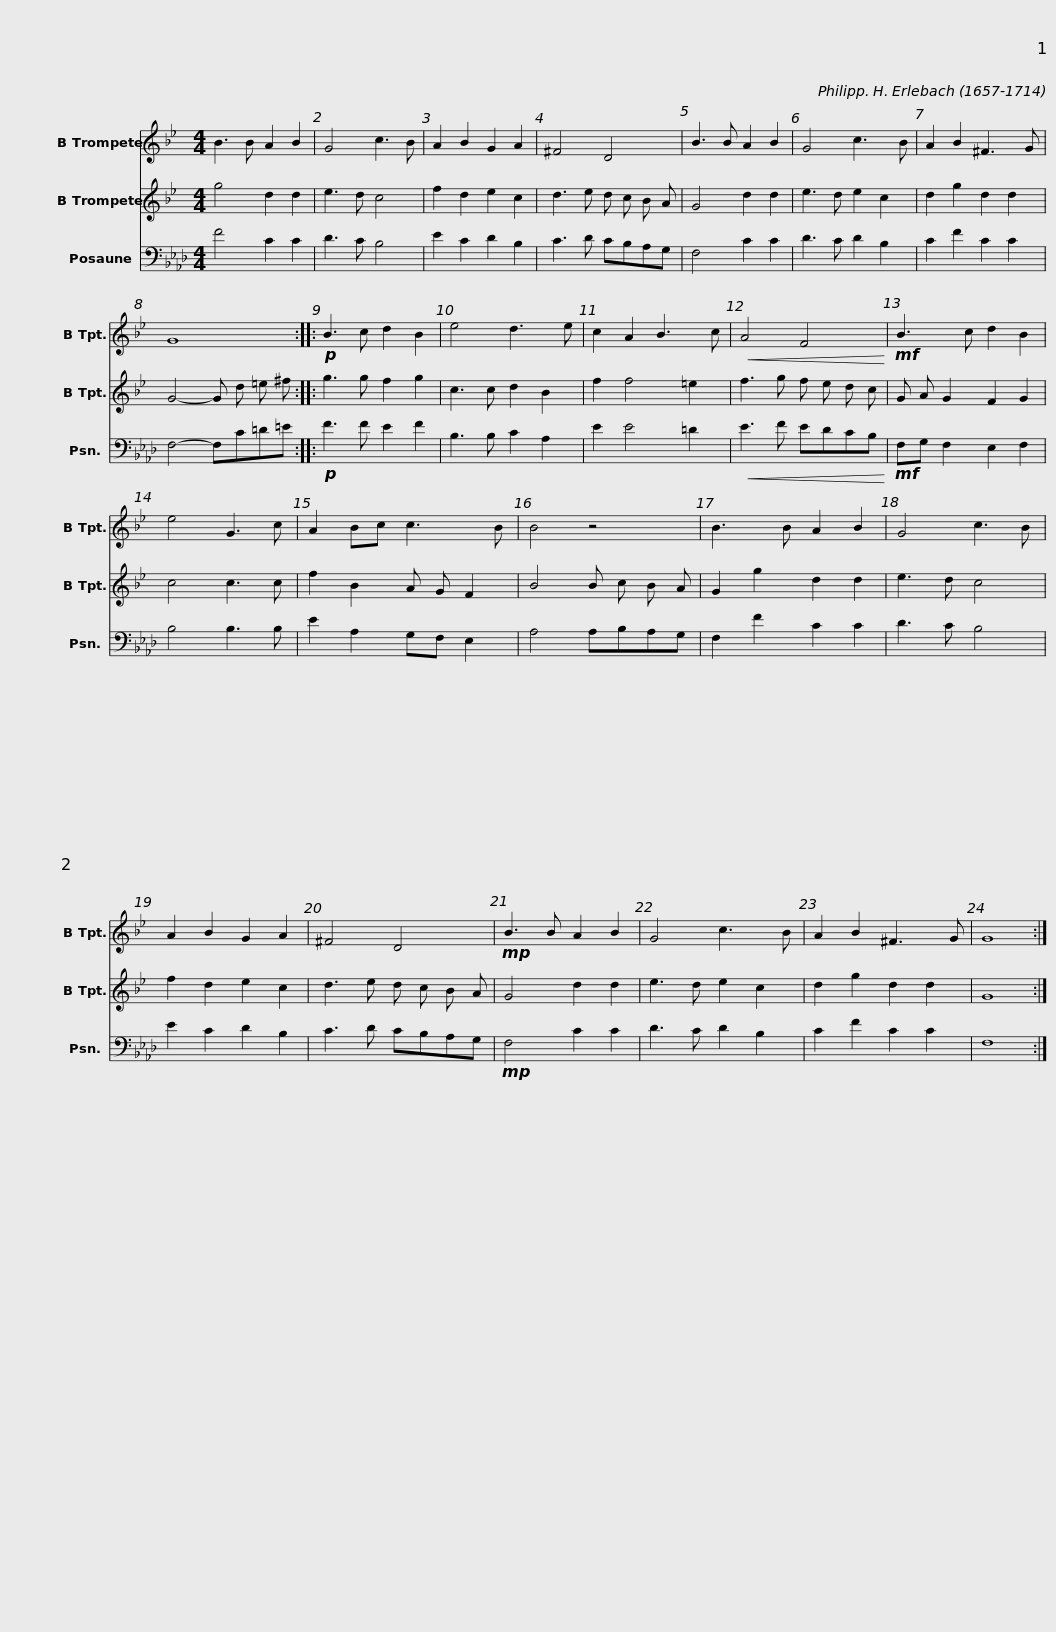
X:1
%%score 1 2 3
L:1/8
M:4/4
I:linebreak $
K:Ab
V:1 treble transpose=-2
V:2 treble transpose=-2
V:3 bass
V:1
[K:Bb] B3 B A2 B2 | G4 c3 B | A2 B2 G2 A2 | ^F4 D4 | B3 B A2 B2 | %5
 G4 c3 B |$ A2 B2 ^F3 G | G8 ::!p! B3 c d2 B2 | e4 d3 e | %10
 c2 A2 B3 c |$!<(! A4 F4!<)! |!mf! B3 c d2 B2 | e4 G3 c | A2 Bc c3 B | %15
 B4 z4 |$ B3 B A2 B2 | G4 c3 B | A2 B2 G2 A2 | ^F4 D4 | %20
!mp! B3 B A2 B2 |$ G4 c3 B | A2 B2 ^F3 G | G8 :| %24
V:2
[K:Bb] g4 d2 d2 | e3 d c4 | f2 d2 e2 c2 | d3 e d c B A | G4 d2 d2 | %5
 e3 d e2 c2 |$ d2 g2 d2 d2 | G4- G d =e ^f :: g3 g f2 g2 | c3 c d2 B2 | %10
 f2 f4 =e2 |$ f3 g f e d c | G A G2 F2 G2 | c4 c3 c | f2 B2 A G F2 | %15
 B4 B c B A |$ G2 g2 d2 d2 | e3 d c4 | f2 d2 e2 c2 | d3 e d c B A | %20
 G4 d2 d2 |$ e3 d e2 c2 | d2 g2 d2 d2 | G8 :| %24
V:3
 F4 C2 C2 | D3 C B,4 | E2 C2 D2 B,2 | C3 D CB,A,G, | F,4 C2 C2 | %5
 D3 C D2 B,2 |$ C2 F2 C2 C2 | F,4- F,C=D=E ::!p! F3 F E2 F2 | B,3 B, C2 A,2 | %10
 E2 E4 =D2 |$!<(! E3 F EDCB,!<)! |!mf! F,G, F,2 E,2 F,2 | B,4 B,3 B, | E2 A,2 G,F, E,2 | %15
 A,4 A,B,A,G, |$ F,2 F2 C2 C2 | D3 C B,4 | E2 C2 D2 B,2 | C3 D CB,A,G, | %20
!mp! F,4 C2 C2 |$ D3 C D2 B,2 | C2 F2 C2 C2 | F,8 :| %24
